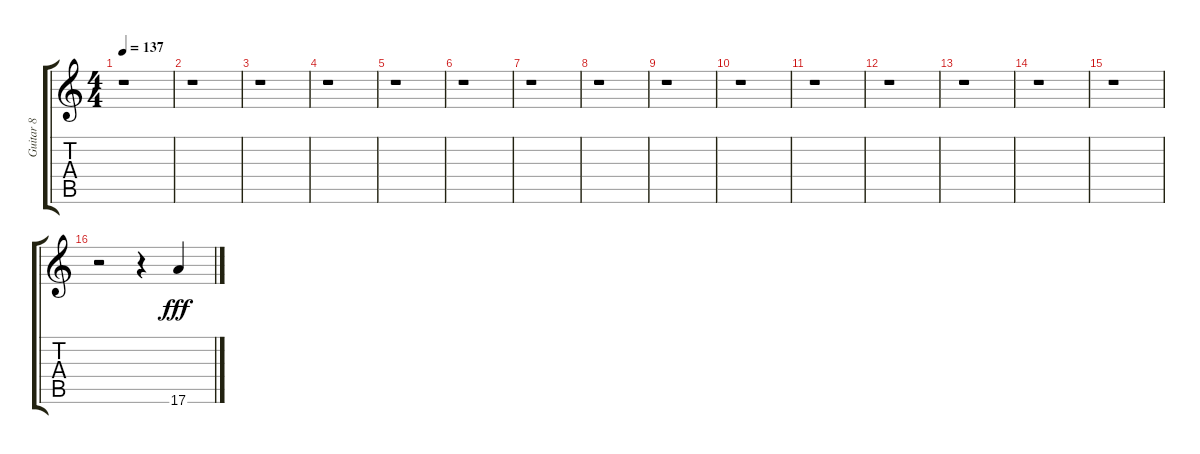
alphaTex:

\track ("Guitar 8" "Guitar 8") {instrument distortionguitar}
\staff {score tabs}
\tuning (E4 B3 G3 D3 A2 E2) {hide}
\ts (4 4)
\tempo 137
\clef g2
\ks c
r.1{dy fff instrument distortionguitar} |
r.1 |
r.1 |
r.1 |
r.1 |
r.1 |
r.1 |
r.1 |
r.1 |
r.1 |
r.1 |
r.1 |
r.1 |
r.1 |
r.1 |
r.2 r.4 17.6{ss}.4
